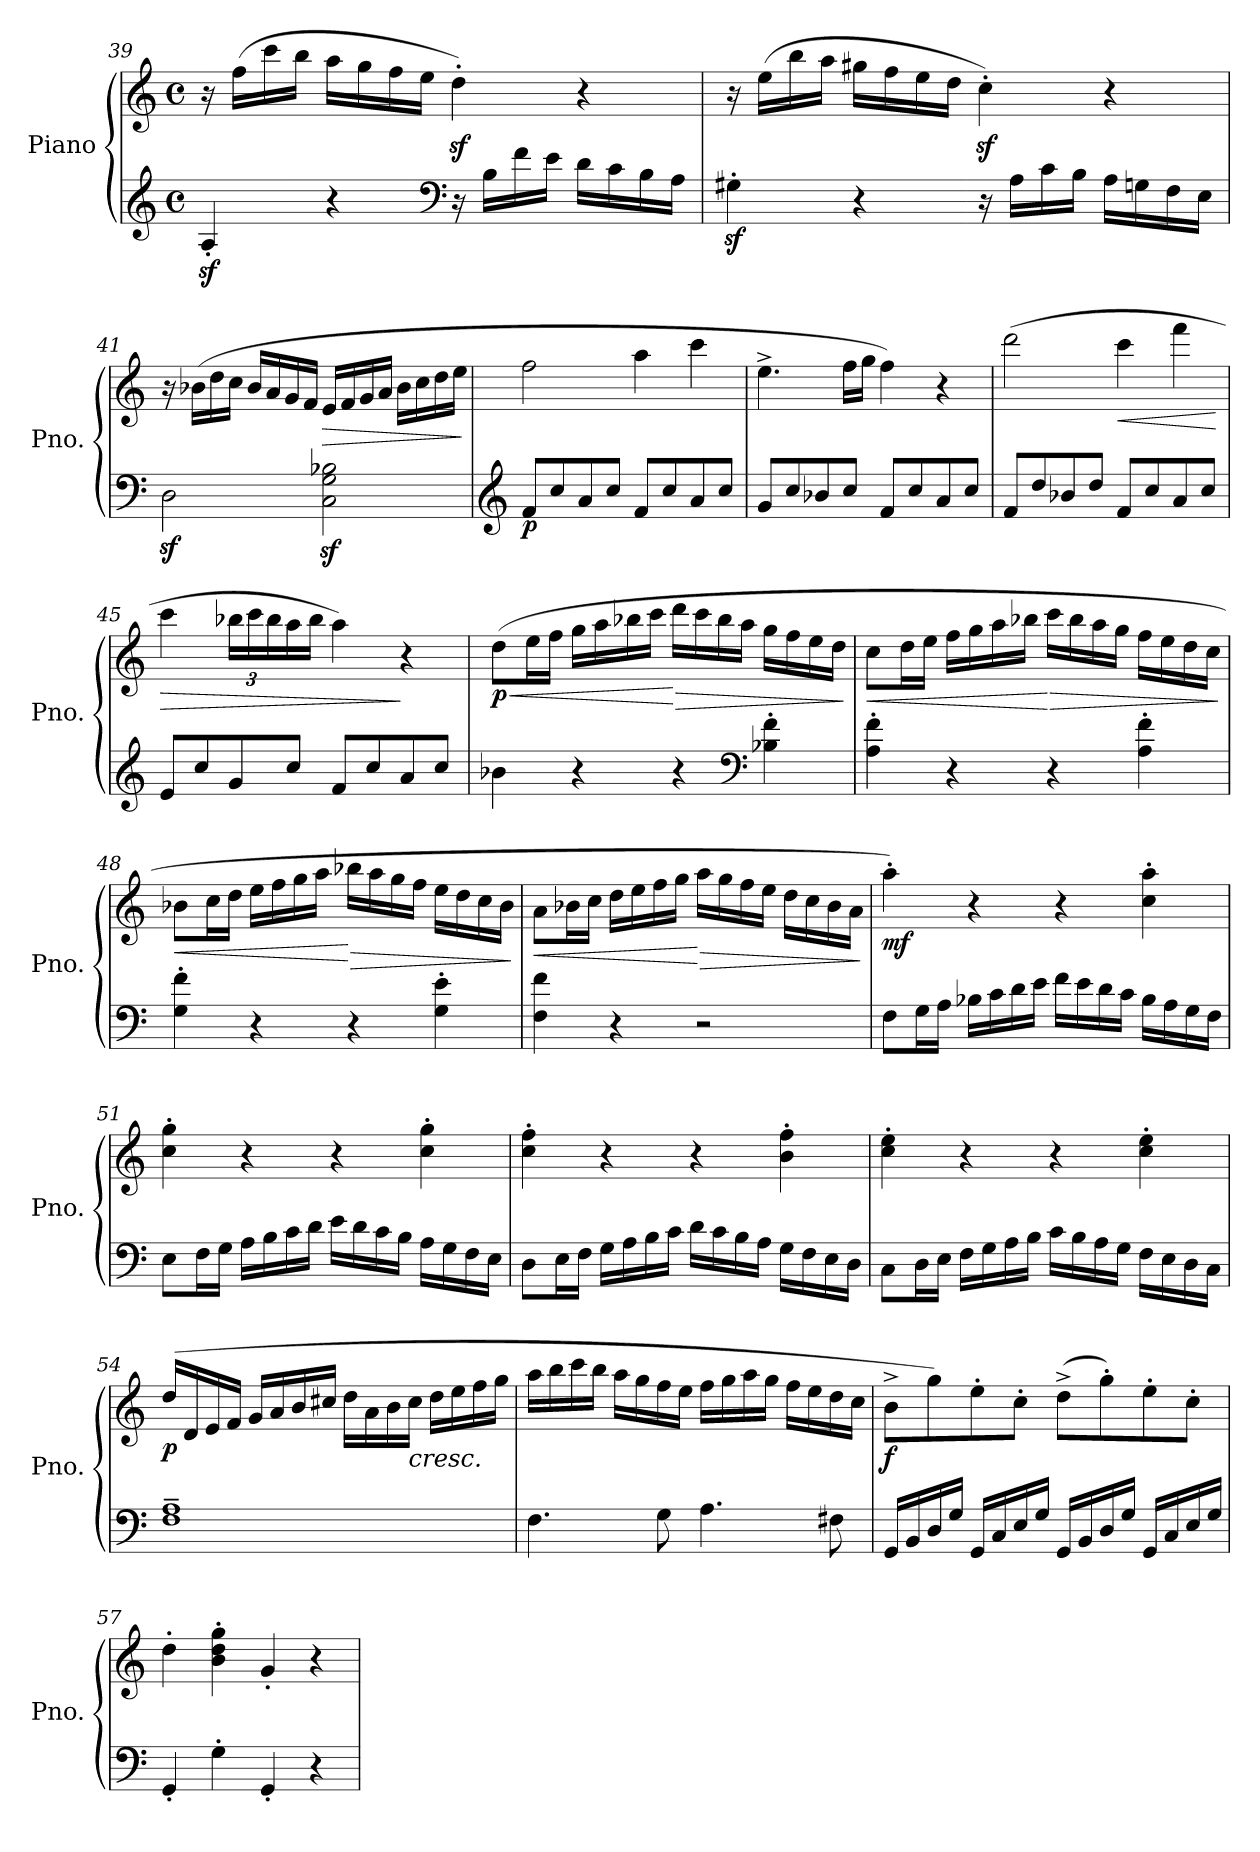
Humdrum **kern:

**kern	**kern	**dynam
*part1	*part1	*part1
*staff2	*staff1	*staff1/2
*I"Piano	*	*
*I'Pno.	*	*
*clefG2	*clefG2	*
*k[]	*k[]	*
*M4/4	*M4/4	*
*met(c)	*met(c)	*
=39	=39	=39
4Az>'/	16r	.
.	(>16ff\LL	.
.	16ccc\	.
.	16bb\JJ	.
4r	16aa\LL	.
.	16gg\	.
.	16ff\	.
.	16ee\JJ	.
*clefF4	*	*
16r	4ddz<'\)	.
16B\LL	.	.
16f\	.	.
16e\JJ	.	.
16d\LL	4r	.
16c\	.	.
16B\	.	.
16A\JJ	.	.
!!LO:LB:g=z
=40	=40	=40
4G#Xz<'\	16r	.
.	(>16ee\LL	.
.	16bb\	.
.	16aa\JJ	.
4r	16gg#X\LL	.
.	16ff\	.
.	16ee\	.
.	16dd\JJ	.
16r	4ccz<'\)	.
16A\LL	.	.
16c\	.	.
16B\JJ	.	.
16A\LL	4r	.
16Gn\	.	.
16F\	.	.
16E\JJ	.	.
=41	=41	=41
2Dz<\	16r	.
.	(>16b-X\LL	.
.	16dd\	.
.	16cc\JJ	.
.	16b-/LL	.
.	16a/	.
.	16g/	.
.	16f/JJ	.
!	!	!LO:HP:b
2C\z< 2G\z< 2B-X\z<	16e/LL	>
.	16f/	.
.	16g/	.
.	16a/JJ	.
.	16b-\LL	.
.	16cc\	.
.	16dd\	.
.	16ee\JJ	.
.	.	]
=42	=42	=42
*clefG2	*	*
!	!	!LO:DY:b=2
8f/L	2ff\	p
8cc/	.	.
8a/	.	.
8cc/J	.	.
8f/L	4aa\	.
8cc/	.	.
8a/	4ccc\	.
8cc/J	.	.
!!LO:PB:g=z
=43	=43	=43
8g/L	4.ee^\	.
8cc/	.	.
8b-X/	.	.
8cc/J	16ff\LL	.
.	16gg\JJ	.
8f/L	4ff\)	.
8cc/	.	.
8a/	4r	.
8cc/J	.	.
=44	=44	=44
8f/L	(>2ddd\	.
8dd/	.	.
8b-X/	.	.
8dd/J	.	.
!	!	!LO:HP:b
8f/L	4ccc\	<
8cc/	.	.
8a/	4fff\	.
8cc/J	.	.
.	.	[
=45	=45	=45
!	!	!LO:HP:b
8e/L	4ccc\	>
8cc/	.	.
*	*Xbrackettup	*
8g/	24bb-X\LL	.
.	24ccc\	.
.	24bb-\	.
8cc/J	16aa\	.
.	16bb-\JJ	.
8f/L	4aa\)	.
8cc/	.	.
8a/	4r	]
8cc/J	.	.
!!LO:LB:g=z
=46	=46	=46
!	!	!LO:HP:b
!	!	!LO:DY:n=1:b
4b-X\	(>8dd\L	< p
.	16ee\L	.
.	16ff\JJ	.
4r	16gg\LL	.
.	16aa\	.
.	16bb-X\	.
.	16ccc\JJ	.
!	!	!LO:HP:n=1:b
4r	16ddd\LL	[ >
.	16ccc\	.
.	16bb-\	.
.	16aa\JJ	.
*clefF4	*	*
4B-X\' 4f\'	16gg\LL	.
.	16ff\	.
.	16ee\	.
.	16dd\JJ	.
.	.	]
=47	=47	=47
!	!	!LO:HP:b
4A\' 4f\'	8cc\L	<
.	16dd\L	.
.	16ee\JJ	.
4r	16ff\LL	.
.	16gg\	.
.	16aa\	.
.	16bb-X\JJ	.
!	!	!LO:HP:n=1:b
4r	16ccc\LL	[ >
.	16bb-\	.
.	16aa\	.
.	16gg\JJ	.
4A\' 4f\'	16ff\LL	.
.	16ee\	.
.	16dd\	.
.	16cc\JJ	.
.	.	]
!!LO:LB:g=z
=48	=48	=48
!	!	!LO:HP:b
4G\' 4f\'	8b-X\L	<
.	16cc\L	.
.	16dd\JJ	.
4r	16ee\LL	.
.	16ff\	.
.	16gg\	.
.	16aa\JJ	.
!	!	!LO:HP:n=1:b
4r	16bb-X\LL	[ >
.	16aa\	.
.	16gg\	.
.	16ff\JJ	.
4G\' 4e\'	16ee\LL	.
.	16dd\	.
.	16cc\	.
.	16b-\JJ	.
.	.	]
=49	=49	=49
!	!	!LO:HP:b
4F\ 4f\	8a\L	<
.	16b-X\L	.
.	16cc\JJ	.
4r	16dd\LL	.
.	16ee\	.
.	16ff\	.
.	16gg\JJ	.
!	!	!LO:HP:n=1:b
2r	16aa\LL	[ >
.	16gg\	.
.	16ff\	.
.	16ee\JJ	.
.	16dd\LL	.
.	16cc\	.
.	16b-\	.
.	16a\JJ	.
.	.	]
!!LO:LB:g=z
=50	=50	=50
!	!	!LO:DY:b
8F\L	4aa'\)	mf
16G\L	.	.
16A\JJ	.	.
16B-X\LL	4r	.
16c\	.	.
16d\	.	.
16e\JJ	.	.
16f\LL	4r	.
16e\	.	.
16d\	.	.
16c\JJ	.	.
16B-\LL	4cc\' 4aa\'	.
16A\	.	.
16G\	.	.
16F\JJ	.	.
=51	=51	=51
8E\L	4cc\' 4gg\'	.
16F\L	.	.
16G\JJ	.	.
16A\LL	4r	.
16B\	.	.
16c\	.	.
16d\JJ	.	.
16e\LL	4r	.
16d\	.	.
16c\	.	.
16B\JJ	.	.
16A\LL	4cc\' 4gg\'	.
16G\	.	.
16F\	.	.
16E\JJ	.	.
!!LO:LB:g=z
=52	=52	=52
8D\L	4cc\' 4ff\'	.
16E\L	.	.
16F\JJ	.	.
16G\LL	4r	.
16A\	.	.
16B\	.	.
16c\JJ	.	.
16d\LL	4r	.
16c\	.	.
16B\	.	.
16A\JJ	.	.
16G\LL	4b\' 4ff\'	.
16F\	.	.
16E\	.	.
16D\JJ	.	.
=53	=53	=53
8C\L	4cc\' 4ee\'	.
16D\L	.	.
16E\JJ	.	.
16F\LL	4r	.
16G\	.	.
16A\	.	.
16B\JJ	.	.
16c\LL	4r	.
16B\	.	.
16A\	.	.
16G\JJ	.	.
16F\LL	4cc\' 4ee\'	.
16E\	.	.
16D\	.	.
16C\JJ	.	.
=54	=54	=54
!	!	!LO:DY:b
1F~ 1A~	(>16dd/LL	p
.	16d/	.
.	16e/	.
.	16f/JJ	.
.	16g/LL	.
.	16a/	.
.	16b/	.
.	16cc#X/JJ	.
.	16dd\LL	.
.	16a\	.
.	16b\	.
!	!LO:TX:b:i:t=cresc.	!
.	16cc#\JJ	.
.	16dd\LL	.
.	16ee\	.
.	16ff\	.
.	16gg\JJ	.
!!LO:LB:g=z
=55	=55	=55
4.F\	16aa\LL	.
.	16bb\	.
.	16ccc\	.
.	16bb\JJ	.
.	16aa\LL	.
.	16gg\	.
8G\	16ff\	.
.	16ee\JJ	.
4.A\	16ff\LL	.
.	16gg\	.
.	16aa\	.
.	16gg\JJ	.
.	16ff\LL	.
.	16ee\	.
8F#X\	16dd\	.
.	16cc\JJ	.
=56	=56	=56
!	!	!LO:DY:b
16GG/LL	8b^\L	f
16BB/	.	.
16D/	8gg\)	.
16G/JJ	.	.
16GG/LL	8ee'\	.
16C/	.	.
16E/	8cc'\J	.
16G/JJ	.	.
16GG/LL	(>8dd^\L	.
16BB/	.	.
16D/	8gg'\)	.
16G/JJ	.	.
16GG/LL	8ee'\	.
16C/	.	.
16E/	8cc'\J	.
16G/JJ	.	.
=57	=57	=57
4GG'/	4dd'\	.
4G'\	4b\' 4dd\' 4gg\'	.
4GG'/	4g'/	.
4r	4r	.
=	=	=
*-	*-	*-
